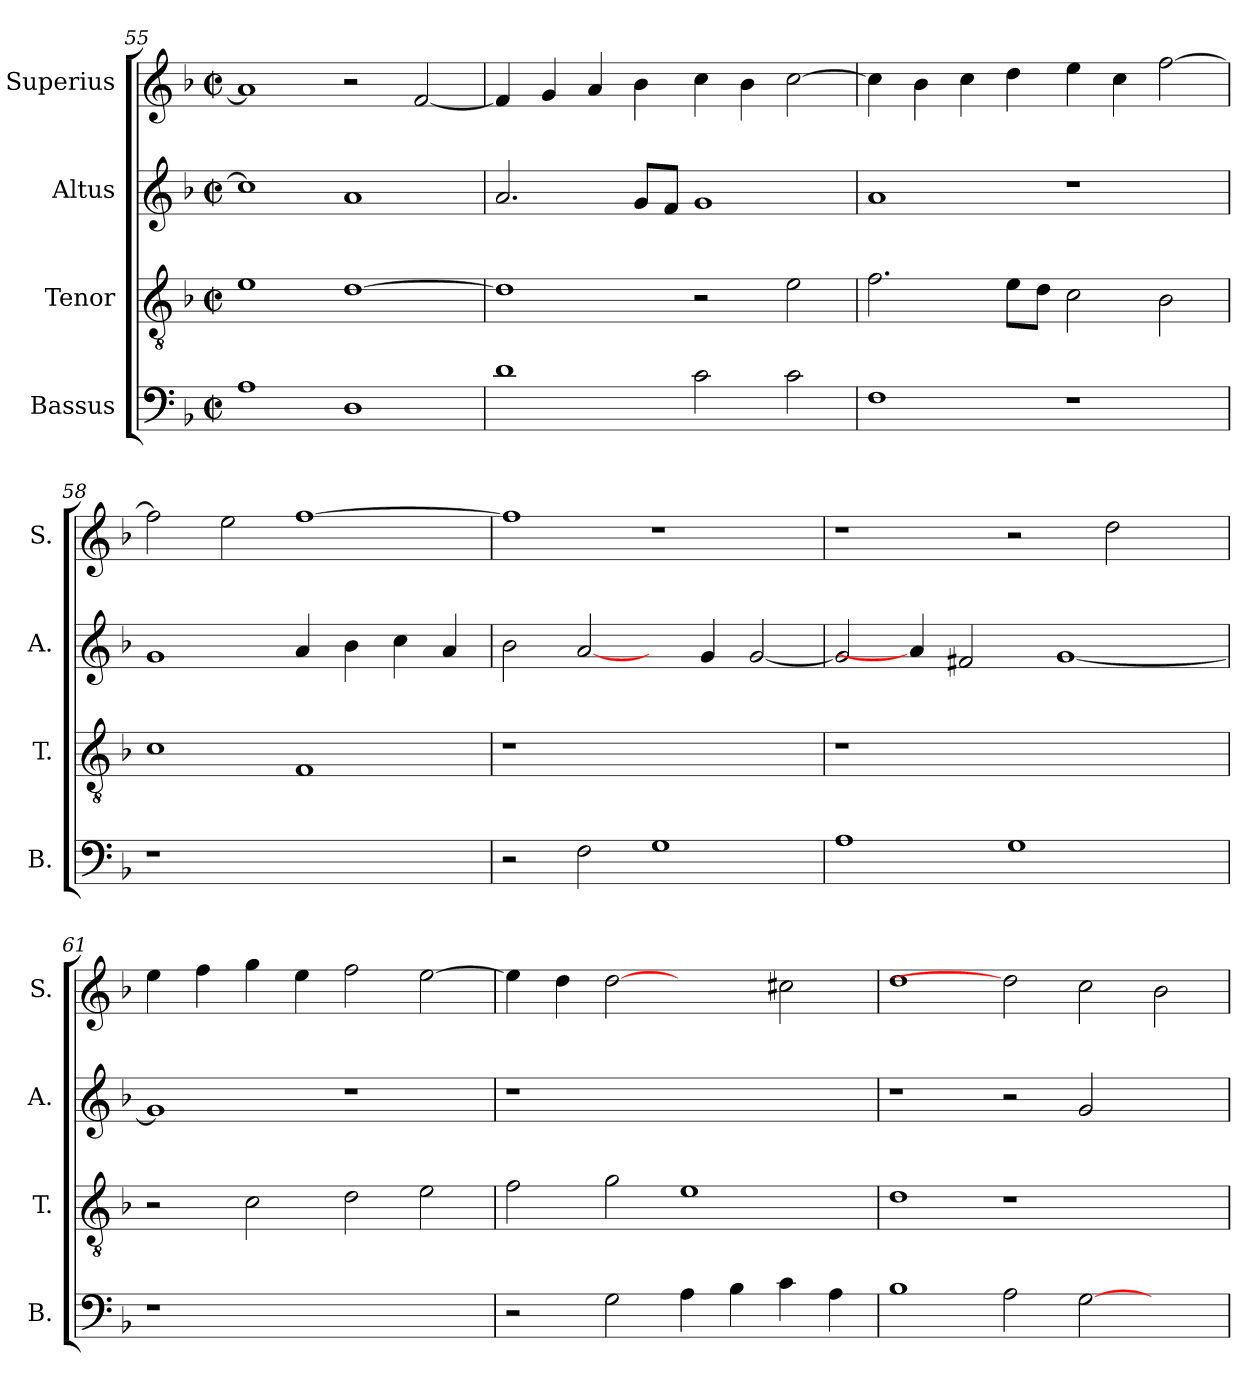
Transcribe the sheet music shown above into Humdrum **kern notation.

**kern	**kern	**kern	**kern
*part4	*part3	*part2	*part1
*staff4	*staff3	*staff2	*staff1
*I"Bassus	*I"Tenor	*I"Altus	*I"Superius
*I'B.	*I'T.	*I'A.	*I'S.
*clefF4	*clefGv2	*clefG2	*clefG2
*	*ITrd7c12	*	*
*k[b-]	*k[b-]	*k[b-]	*k[b-]
*F:	*F:	*F:	*F:
*M2/2	*M2/2	*M2/2	*M2/2
*met(c|)	*met(c|)	*met(c|)	*met(c|)
=55	=55	=55	=55
1Ai	1Ei	1cci]	1ai]
1Di	[>1Di	1ai	2r
.	.	.	[<2fi/
!!LO:LB:g=z
=56	=56	=56	=56
1di	1Di]	2.ai/	4fi/]
.	.	.	4gi/
.	.	.	4ai/
.	.	8gi/L	4b-i\
.	.	8fi/J	.
2ci\	2r	1gi	4cci\
.	.	.	4b-i\
2ci\	2Ei\	.	[>2cci\
=57	=57	=57	=57
1Fi	2.Fi\	1ai	4cci\]
.	.	.	4b-i\
.	.	.	4cci\
.	8Ei\L	.	4ddi\
.	8Di\J	.	.
1r	2Ci\	1r	4eei\
.	.	.	4cci\
.	2BB-i\	.	[>2ffi\
=58	=58	=58	=58
!LO:N:vis=1	!	!	!
1r	1Ci	1gi	2ffi\]
.	.	.	2eei\
1ryy	1FFi	4ai/	[>1ffi
.	.	4b-i\	.
.	.	4cci\	.
.	.	4ai/	.
=59	=59	=59	=59
!	!LO:N:vis=1	!	!
2r	1r	2b-i\	1ffi]
2Fi\	.	[2ai/	.
1Gi	1ryy	4ryy	1r
.	.	4gi/	.
.	.	[<2gi/	.
!!LO:PB:g=z
=60	=60	=60	=60
!	!LO:N:vis=1	!	!
1Ai	1r	2gi/]	1r
.	.	4ai/]	.
.	.	2f#Xi/	.
1Gi	1ryy	.	2r
.	.	[<1gi	.
.	.	.	2ddi\
4ryy	4ryy	.	4ryy
=61	=61	=61	=61
!LO:N:vis=1	!	!	!
1r	2r	1gi]	4eei\
.	.	.	4ffi\
.	2Ci\	.	4ggi\
.	.	.	4eei\
1ryy	2Di\	1r	2ffi\
.	2Ei\	.	[>2eei\
=62	=62	=62	=62
!	!	!LO:N:vis=1	!
2r	2Fi\	1r	4eei\]
.	.	.	4ddi\
2Gi\	2Gi\	.	[2ddi
4Ai\	1Ei	1ryy	2ryy
4B-i\	.	.	.
4ci\	.	.	2cc#Xi\
4Ai\	.	.	.
=63	=63	=63	=63
1B-i	1Di	1r	1ddi
2Ai\	1r	2r	2ddi]
[>2Gi\	.	2gi/	2cci\
2ryy	2ryy	2ryy	2b-i\
=	=	=	=
*-	*-	*-	*-
